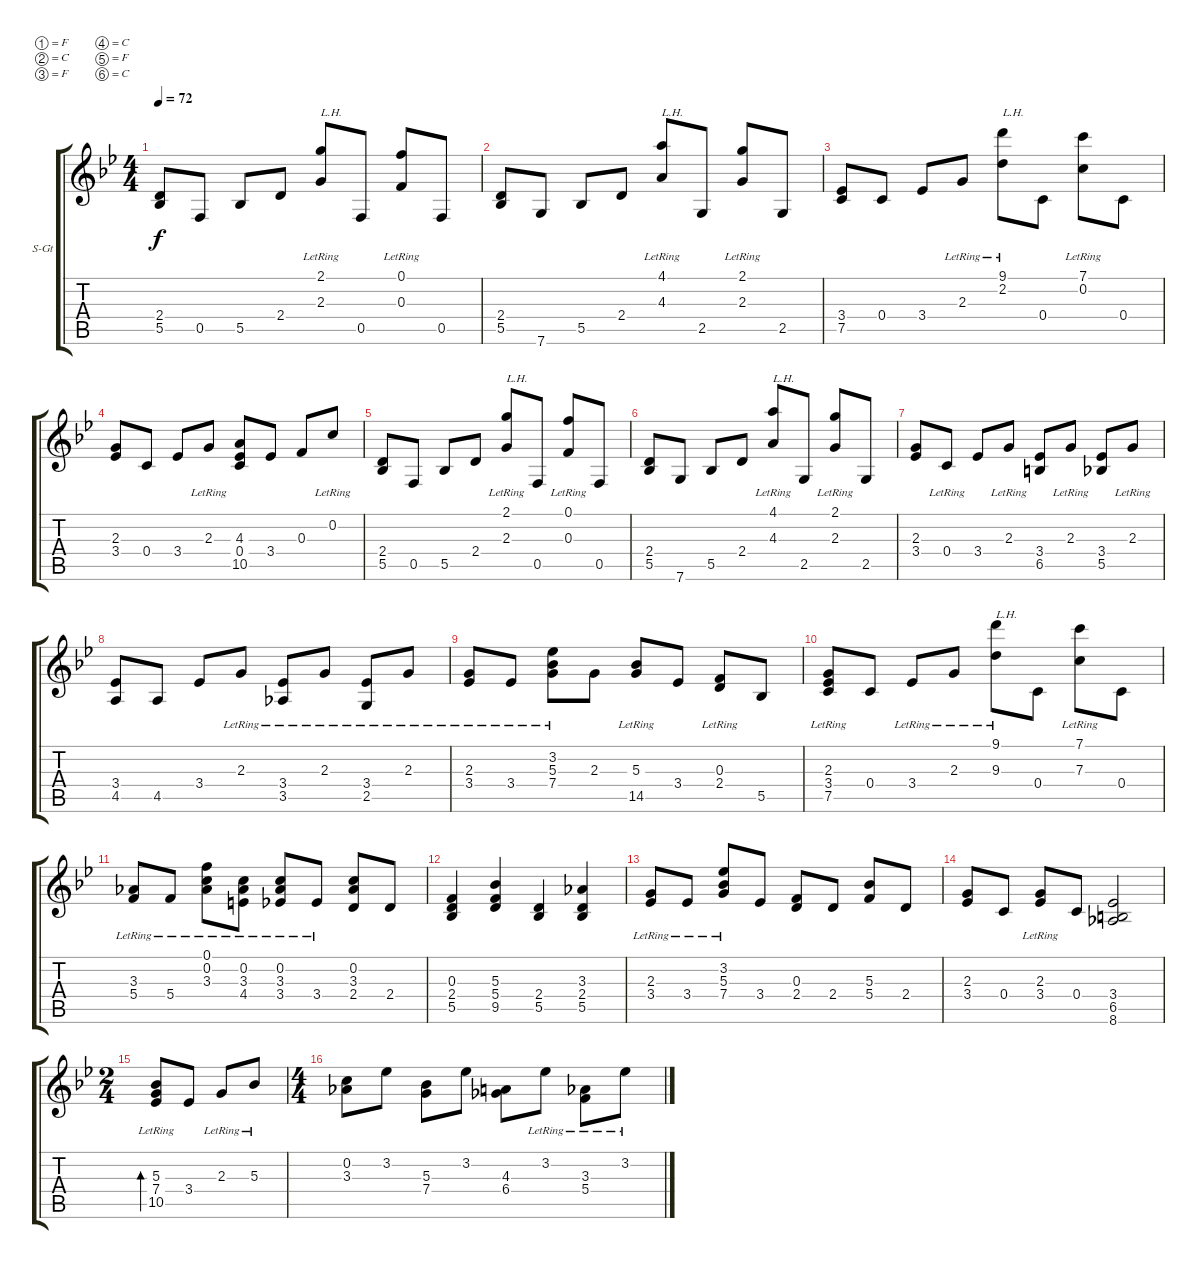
\bracketExtendMode groupsimilarinstruments
\firstSystemTrackNameOrientation horizontal
\otherSystemsTrackNameOrientation horizontal
\track ("Piano (RH) [Print]" "S-Gt") {instrument brightacousticpiano}
\staff {score tabs}
\tuning (F4 C4 F3 C3 F2 C2)
\displaytranspose 12
\ts (4 4)
\tempo 72
\clef g2
\ks bb
(2.4 5.5).8{dy f} 0.5.8 5.5.8 2.4.8 (2.1{lr} 2.3).8{txt "L.H."} 0.5.8 (0.1{lr} 0.3).8 0.5.8 |
(2.4 5.5).8 7.6.8 5.5.8 2.4.8 (4.1{lr} 4.3).8{txt "L.H."} 2.5.8 (2.1{lr} 2.3).8 2.5.8 |
(3.4 7.5).8 0.4.8 3.4.8 2.3{lr}.8 (9.1{lr} 2.2).8{txt "L.H."} 0.4.8 (7.1{lr} 0.2).8 0.4.8 |
(2.3 3.4).8 0.4.8 3.4.8 2.3{lr}.8 (4.3 0.4 10.5).8 3.4.8 0.3.8 0.2{lr}.8 |
(2.4 5.5).8 0.5.8 5.5.8 2.4.8 (2.1{lr} 2.3).8{txt "L.H."} 0.5.8 (0.1{lr} 0.3).8 0.5.8 |
(2.4 5.5).8 7.6.8 5.5.8 2.4.8 (4.1{lr} 4.3).8{txt "L.H."} 2.5.8 (2.1{lr} 2.3).8 2.5.8 |
(2.3 3.4).8 0.4{lr}.8 3.4.8 2.3{lr}.8 (3.4 6.5).8 2.3{lr}.8 (3.4 5.5).8 2.3{lr}.8 |
(3.4 4.5).8 4.5.8 3.4.8 2.3{lr}.8 (3.4{lr} 3.5).8 2.3{lr}.8 (3.4{lr} 2.5).8 2.3{lr}.8 |
(2.3 3.4{lr}).8 3.4{lr}.8 (3.2{lr} 5.3{lr} 7.4).8 2.3.8 (5.3{lr} 14.5).8 3.4.8 (0.3 2.4{lr}).8 5.5.8 |
(2.3{lr} 3.4{lr} 7.5).8 0.4.8 3.4{lr}.8 2.3{lr}.8 (9.1{lr} 9.3).8{txt "L.H."} 0.4.8 (7.1{lr} 7.3).8 0.4.8 |
(3.3 5.4{lr}).8 5.4{lr}.8 (0.1 0.2{lr} 3.3{lr}).8 (0.2{lr} 3.3 4.4).8 (0.2{lr} 3.3 3.4{lr}).8 3.4{lr}.8 (0.2 3.3 2.4).8 2.4.8 |
(0.3 2.4 5.5).4 (5.3 5.4 9.5).4 (2.4 5.5).4 (3.3 2.4 5.5).4 |
(2.3 3.4{lr}).8 3.4{lr}.8 (3.2{lr} 5.3{lr} 7.4).8 3.4.8 (0.3 2.4).8 2.4.8 (5.3 5.4).8 2.4.8 |
(2.3 3.4).8 0.4.8 (2.3{lr} 3.4).8 0.4.8 (3.4 6.5 8.6).2 |
\ts (2 4)
(5.3 7.4{lr} 10.5).8{bd 240} 3.4.8 2.3{lr}.8 5.3{lr}.8 |
\ts (4 4)
(0.2 3.3).8 3.2.8 (5.3 7.4).8 3.2.8 (4.3 6.4).8 3.2{lr}.8 (3.3{lr} 5.4).8 3.2{lr}.8
